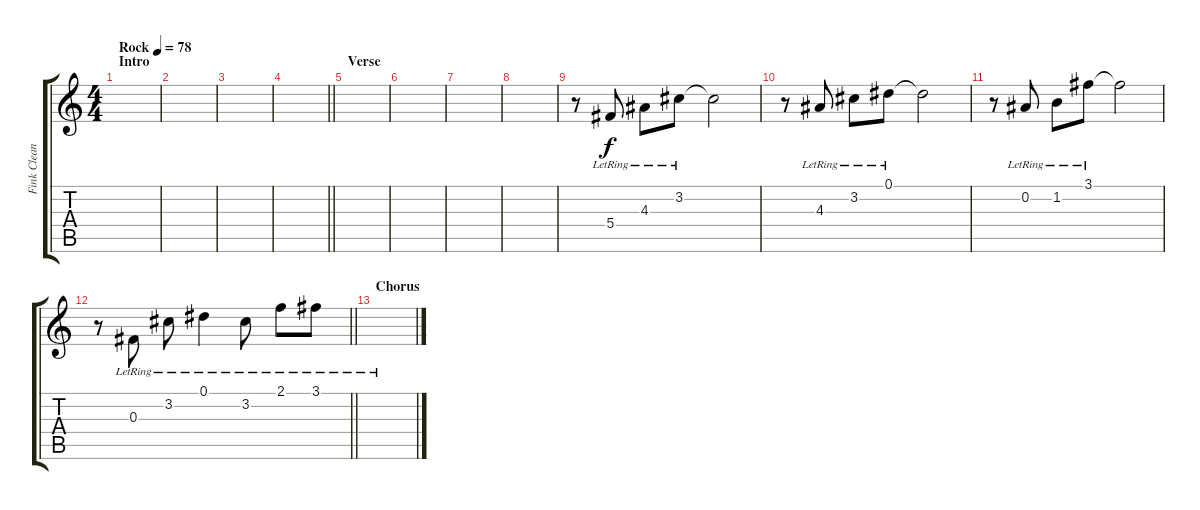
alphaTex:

\track ("Fink Clean" "Fink Clean") {instrument electricguitarclean}
\staff {score tabs}
\tuning (Eb4 Bb3 Gb3 Db3 Ab2 Db2) {hide}
\ts (4 4)
\section ("" "Intro")
\tempo (78 "Rock")
\clef g2
\ks c
|
|
|
\barLineRight lightlight
|
\section ("" "Verse")
|
|
|
|
r.8 5.4{lr}.8 4.3{lr}.8 3.2{lr}.8 3.2{t}.2 |
r.8 4.3{lr}.8 3.2{lr}.8 0.1{lr}.8 0.1{t}.2 |
r.8 0.2{lr}.8 1.2{lr}.8 3.1{lr}.8 3.1{t}.2 |
\barLineRight lightlight
r.8 0.3{lr}.8{beam Down} 3.2{lr}.8 0.1{lr}.4 3.2{lr}.8 2.1{lr}.8 3.1{lr}.8 |
\section ("" "Chorus")
